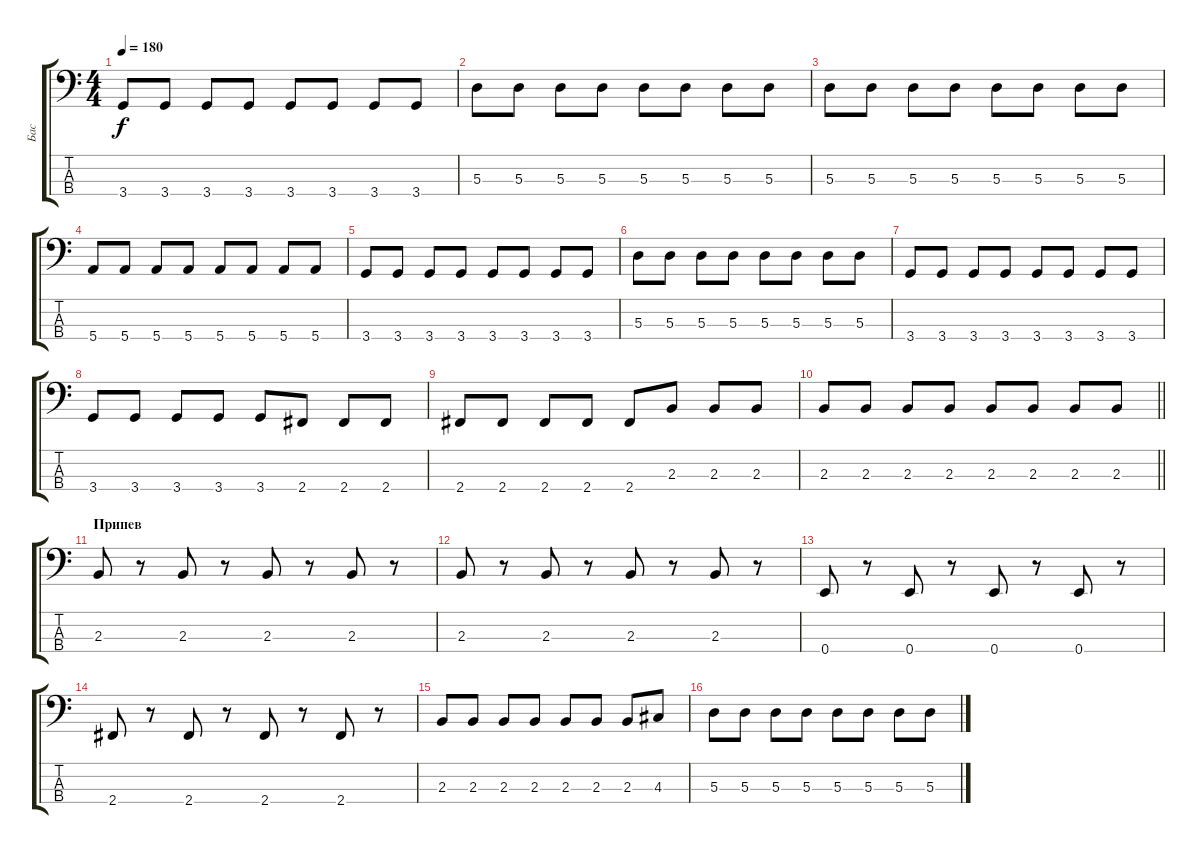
\track ("Бас" "Бас") {instrument electricbasspick}
\staff {score tabs}
\tuning (G2 D2 A1 E1) {hide}
\ts (4 4)
\tempo 180
\clef f4
\ks c
3.4.8{dy f} 3.4.8 3.4.8 3.4.8 3.4.8 3.4.8 3.4.8 3.4.8 |
5.3.8 5.3.8 5.3.8 5.3.8 5.3.8 5.3.8 5.3.8 5.3.8 |
5.3.8 5.3.8 5.3.8 5.3.8 5.3.8 5.3.8 5.3.8 5.3.8 |
5.4.8 5.4.8 5.4.8 5.4.8 5.4.8 5.4.8 5.4.8 5.4.8 |
3.4.8 3.4.8 3.4.8 3.4.8 3.4.8 3.4.8 3.4.8 3.4.8 |
5.3.8 5.3.8 5.3.8 5.3.8 5.3.8 5.3.8 5.3.8 5.3.8 |
3.4.8 3.4.8 3.4.8 3.4.8 3.4.8 3.4.8 3.4.8 3.4.8 |
3.4.8 3.4.8 3.4.8 3.4.8 3.4.8 2.4.8 2.4.8 2.4.8 |
2.4.8 2.4.8 2.4.8 2.4.8 2.4.8 2.3.8 2.3.8 2.3.8 |
\barLineRight lightlight
2.3.8 2.3.8 2.3.8 2.3.8 2.3.8 2.3.8 2.3.8 2.3.8 |
\section ("" "Припев")
2.3.8 r.8 2.3.8 r.8 2.3.8 r.8 2.3.8 r.8 |
2.3.8 r.8 2.3.8 r.8 2.3.8 r.8 2.3.8 r.8 |
0.4.8 r.8 0.4.8 r.8 0.4.8 r.8 0.4.8 r.8 |
2.4.8 r.8 2.4.8 r.8 2.4.8 r.8 2.4.8 r.8 |
2.3.8 2.3.8 2.3.8 2.3.8 2.3.8 2.3.8 2.3.8 4.3.8 |
5.3.8 5.3.8 5.3.8 5.3.8 5.3.8 5.3.8 5.3.8 5.3.8
